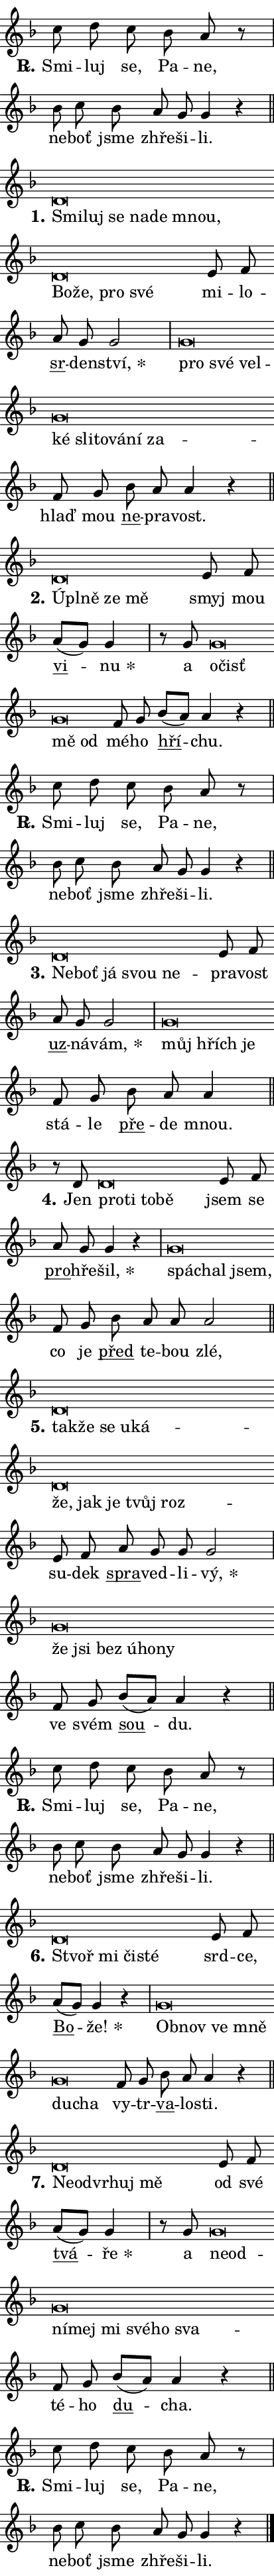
\version "2.22.1"
\header { tagline = "" }
\paper {
  indent = 0\cm
  top-margin = 0\cm
  right-margin = 0\cm
  bottom-margin = 0\cm
  left-margin = 0\cm
  paper-width = 7\cm
  page-breaking = #ly:one-page-breaking
  system-system-spacing.basic-distance = #11
  score-system-spacing.basic-distance = #11
  ragged-last = ##f
}


%% Author: Thomas Morley
%% https://lists.gnu.org/archive/html/lilypond-user/2020-05/msg00002.html
#(define (line-position grob)
"Returns position of @var[grob} in current system:
   @code{'start}, if at first time-step
   @code{'end}, if at last time-step
   @code{'middle} otherwise
"
  (let* ((col (ly:item-get-column grob))
         (ln (ly:grob-object col 'left-neighbor))
         (rn (ly:grob-object col 'right-neighbor))
         (col-to-check-left (if (ly:grob? ln) ln col))
         (col-to-check-right (if (ly:grob? rn) rn col))
         (break-dir-left
           (and
             (ly:grob-property col-to-check-left 'non-musical #f)
             (ly:item-break-dir col-to-check-left)))
         (break-dir-right
           (and
             (ly:grob-property col-to-check-right 'non-musical #f)
             (ly:item-break-dir col-to-check-right))))
        (cond ((eqv? 1 break-dir-left) 'start)
              ((eqv? -1 break-dir-right) 'end)
              (else 'middle))))

#(define (tranparent-at-line-position vctor)
  (lambda (grob)
  "Relying on @code{line-position} select the relevant enry from @var{vctor}.
Used to determine transparency,"
    (case (line-position grob)
      ((end) (not (vector-ref vctor 0)))
      ((middle) (not (vector-ref vctor 1)))
      ((start) (not (vector-ref vctor 2))))))

noteHeadBreakVisibility =
#(define-music-function (break-visibility)(vector?)
"Makes @code{NoteHead}s transparent relying on @var{break-visibility}"
#{
  \override NoteHead.transparent =
    #(tranparent-at-line-position break-visibility)
#})

#(define delete-ledgers-for-transparent-note-heads
  (lambda (grob)
    "Reads whether a @code{NoteHead} is transparent.
If so this @code{NoteHead} is removed from @code{'note-heads} from
@var{grob}, which is supposed to be @code{LedgerLineSpanner}.
As a result ledgers are not printed for this @code{NoteHead}"
    (let* ((nhds-array (ly:grob-object grob 'note-heads))
           (nhds-list
             (if (ly:grob-array? nhds-array)
                 (ly:grob-array->list nhds-array)
                 '()))
           ;; Relies on the transparent-property being done before
           ;; Staff.LedgerLineSpanner.after-line-breaking is executed.
           ;; This is fragile ...
           (to-keep
             (remove
               (lambda (nhd)
                 (ly:grob-property nhd 'transparent #f))
               nhds-list)))
      ;; TODO find a better method to iterate over grob-arrays, similiar
      ;; to filter/remove etc for lists
      ;; For now rebuilt from scratch
      (set! (ly:grob-object grob 'note-heads)  '())
      (for-each
        (lambda (nhd)
          (ly:pointer-group-interface::add-grob grob 'note-heads nhd))
        to-keep))))

hideNotes = {
  \noteHeadBreakVisibility #begin-of-line-visible
}
unHideNotes = {
  \noteHeadBreakVisibility #all-visible
}

% work-around for resetting accidentals
% https://lilypond.org/doc/v2.23/Documentation/notation/displaying-rhythms#unmetered-music
cadenzaMeasure = {
  \cadenzaOff
  \partial 1024 s1024
  \cadenzaOn
}

#(define-markup-command (accent layout props text) (markup?)
  "Underline accented syllable"
  (interpret-markup layout props
    #{\markup \override #'(offset . 4.3) \underline { #text }#}))

responsum = \markup \concat {
  "R" \hspace #-1.05 \path #0.1 #'((moveto 0 0.07) (lineto 0.9 0.8)) \hspace #0.05 "."
}

\layout {
    \context {
        \Staff
        \remove "Time_signature_engraver"
        \override LedgerLineSpanner.after-line-breaking = #delete-ledgers-for-transparent-note-heads
    }
    \context {
        \Voice {
            \override NoteHead.output-attributes = #'((class . "notehead"))
            \override Hairpin.height = #0.55
        }
    }
    \context {
        \Lyrics {
            \override StanzaNumber.output-attributes = #'((class . "stanzanumber"))
            \override LyricSpace.minimum-distance = #0.9
            \override LyricText.font-name = #"TeX Gyre Schola"
            \override LyricText.font-size = 1
            \override StanzaNumber.font-name = #"TeX Gyre Schola Bold"
            \override StanzaNumber.font-size = 1
        }
    }
}

% magnetic-lyrics.ily
%
%   written by
%     Jean Abou Samra <jean@abou-samra.fr>
%     Werner Lemberg <wl@gnu.org>
%
%   adapted by
%     Jiri Hon <jiri.hon@gmail.com>
%
% Version 2022-Apr-15

% https://www.mail-archive.com/lilypond-user@gnu.org/msg149350.html

#(define (Left_hyphen_pointer_engraver context)
   "Collect syllable-hyphen-syllable occurrences in lyrics and store
them in properties.  This engraver only looks to the left.  For
example, if the lyrics input is @code{foo -- bar}, it does the
following.

@itemize @bullet
@item
Set the @code{text} property of the @code{LyricHyphen} grob between
@q{foo} and @q{bar} to @code{foo}.

@item
Set the @code{left-hyphen} property of the @code{LyricText} grob with
text @q{foo} to the @code{LyricHyphen} grob between @q{foo} and
@q{bar}.
@end itemize

Use this auxiliary engraver in combination with the
@code{lyric-@/text::@/apply-@/magnetic-@/offset!} hook."
   (let ((hyphen #f)
         (text #f))
     (make-engraver
      (acknowledgers
       ((lyric-syllable-interface engraver grob source-engraver)
        (set! text grob)))
      (end-acknowledgers
       ((lyric-hyphen-interface engraver grob source-engraver)
        ;(when (not (grob::has-interface grob 'lyric-space-interface))
          (set! hyphen grob)));)
      ((stop-translation-timestep engraver)
       (when (and text hyphen)
         (ly:grob-set-object! text 'left-hyphen hyphen))
       (set! text #f)
       (set! hyphen #f)))))

#(define (lyric-text::apply-magnetic-offset! grob)
   "If the space between two syllables is less than the value in
property @code{LyricText@/.details@/.squash-threshold}, move the right
syllable to the left so that it gets concatenated with the left
syllable.

Use this function as a hook for
@code{LyricText@/.after-@/line-@/breaking} if the
@code{Left_@/hyphen_@/pointer_@/engraver} is active."
   (let ((hyphen (ly:grob-object grob 'left-hyphen #f)))
     (when hyphen
       (let ((left-text (ly:spanner-bound hyphen LEFT)))
         (when (grob::has-interface left-text 'lyric-syllable-interface)
           (let* ((common (ly:grob-common-refpoint grob left-text X))
                  (this-x-ext (ly:grob-extent grob common X))
                  (left-x-ext
                   (begin
                     ;; Trigger magnetism for left-text.
                     (ly:grob-property left-text 'after-line-breaking)
                     (ly:grob-extent left-text common X)))
                  ;; `delta` is the gap width between two syllables.
                  (delta (- (interval-start this-x-ext)
                            (interval-end left-x-ext)))
                  (details (ly:grob-property grob 'details))
                  (threshold (assoc-get 'squash-threshold details 0.2)))
             (when (< delta threshold)
               (let* (;; We have to manipulate the input text so that
                      ;; ligatures crossing syllable boundaries are not
                      ;; disabled.  For languages based on the Latin
                      ;; script this is essentially a beautification.
                      ;; However, for non-Western scripts it can be a
                      ;; necessity.
                      (lt (ly:grob-property left-text 'text))
                      (rt (ly:grob-property grob 'text))
                      (is-space (grob::has-interface hyphen 'lyric-space-interface))
                      (space (if is-space " " ""))
                      (space-markup (grob-interpret-markup grob " "))
                      (space-size (interval-length (ly:stencil-extent space-markup X)))
                      (extra-delta (if is-space space-size 0))
                      ;; Append new syllable.
                      (ltrt-space (if (and (string? lt) (string? rt))
                                (string-append lt space rt)
                                (make-concat-markup (list lt space rt))))
                      ;; Right-align `ltrt` to the right side.
                      (ltrt-space-markup (grob-interpret-markup
                               grob
                               (make-translate-markup
                                (cons (interval-length this-x-ext) 0)
                                (make-right-align-markup ltrt-space)))))
                 (begin
                   ;; Don't print `left-text`.
                   (ly:grob-set-property! left-text 'stencil #f)
                   ;; Set text and stencil (which holds all collected
                   ;; syllables so far) and shift it to the left.
                   (ly:grob-set-property! grob 'text ltrt-space)
                   (ly:grob-set-property! grob 'stencil ltrt-space-markup)
                   (ly:grob-translate-axis! grob (- (- delta extra-delta)) X))))))))))


#(define (lyric-hyphen::displace-bounds-first grob)
   ;; Make very sure this callback isn't triggered too early.
   (let ((left (ly:spanner-bound grob LEFT))
         (right (ly:spanner-bound grob RIGHT)))
     (ly:grob-property left 'after-line-breaking)
     (ly:grob-property right 'after-line-breaking)
     (ly:lyric-hyphen::print grob)))

squashThreshold = #0.4

\layout {
  \context {
    \Lyrics
    \consists #Left_hyphen_pointer_engraver
    \override LyricText.after-line-breaking =
      #lyric-text::apply-magnetic-offset!
    \override LyricHyphen.stencil = #lyric-hyphen::displace-bounds-first
    \override LyricText.details.squash-threshold = \squashThreshold
    \override LyricHyphen.minimum-distance = 0
    \override LyricHyphen.minimum-length = \squashThreshold
  }
}

squash = \override LyricText.details.squash-threshold = 9999
unSquash = \override LyricText.details.squash-threshold = \squashThreshold

left = \override LyricText.self-alignment-X = #LEFT
unLeft = \revert LyricText.self-alignment-X

starOffset = #(lambda (grob) 
                (let ((x_offset (ly:self-alignment-interface::aligned-on-x-parent grob)))
                  (if (= x_offset 0) 0 (+ x_offset 1.2))))

star = #(define-music-function (syllable)(string?)
"Append star separator at the end of a syllable"
#{
  \once \override LyricText.X-offset = #starOffset
  \lyricmode { \markup {
    #syllable
    \override #'((font-name . "TeX Gyre Schola Bold")) \hspace #0.2 \lower #0.65 \larger "*"
  } }
#})

starAccent = #(define-music-function (syllable)(string?)
"Append star separator at the end of a syllable and make accent"
#{
  \once \override LyricText.X-offset = #starOffset
  \lyricmode { \markup {
    \accent #syllable
    \override #'((font-name . "TeX Gyre Schola Bold")) \hspace #0.2 \lower #0.65 \larger "*"
  } }
#})

breath = #(define-music-function (syllable)(string?)
"Append breathing indicator at the end of a syllable"
#{
  \lyricmode { \markup { #syllable "+" } }
#})

optionalBreath = #(define-music-function (syllable)(string?)
"Append optional breathing indicator at the end of a syllable"
#{
  \lyricmode { \markup { #syllable "(+)" } }
#})


\score {
    <<
        \new Voice = "melody" { \cadenzaOn \key f \major \relative { c''8 d c bes a r \cadenzaMeasure \bar "|" bes c bes \bar "" a g g4 r \cadenzaMeasure \bar "||" \break }
\relative { d'\breve*1/16 \hideNotes \breve*1/16 \bar "" \breve*1/16 \bar "" \breve*1/16 \bar "" \breve*1/16 \bar "" \breve*1/16 \bar "" \breve*1/16 \bar "" \breve*1/16 \bar "" \breve*1/16 \breve*1/16 \bar "" \unHideNotes e8 f \bar "" a g g2 \cadenzaMeasure \bar "|" g\breve*1/16 \hideNotes \breve*1/16 \bar "" \breve*1/16 \bar "" \breve*1/16 \bar "" \breve*1/16 \bar "" \breve*1/16 \bar "" \breve*1/16 \bar "" \breve*1/16 \breve*1/16 \bar "" \unHideNotes f8 g \bar "" bes a a4 r \cadenzaMeasure \bar "||" \break }
\relative { d'\breve*1/16 \hideNotes \breve*1/16 \bar "" \breve*1/16 \breve*1/16 \bar "" \unHideNotes e8 f \bar "" a[( g)] g4 \cadenzaMeasure \bar "|" r8 g8 g\breve*1/16 \hideNotes \breve*1/16 \bar "" \breve*1/16 \breve*1/16 \bar "" \unHideNotes f8 g \bar "" bes[( a)] a4 r \cadenzaMeasure \bar "||" \break }
\relative { c''8 d c bes a r \cadenzaMeasure \bar "|" bes c bes \bar "" a g g4 r \cadenzaMeasure \bar "||" \break }
\relative { d'\breve*1/16 \hideNotes \breve*1/16 \bar "" \breve*1/16 \bar "" \breve*1/16 \breve*1/16 \bar "" \unHideNotes e8 f \bar "" a g g2 \cadenzaMeasure \bar "|" g\breve*1/16 \hideNotes \breve*1/16 \breve*1/16 \bar "" \unHideNotes f8 g \bar "" bes a a4 \cadenzaMeasure \bar "||" \break }
\relative { r8 d'8 d\breve*1/16 \hideNotes \breve*1/16 \bar "" \breve*1/16 \breve*1/16 \bar "" \unHideNotes e8 f \bar "" a g g4 r \cadenzaMeasure \bar "|" g\breve*1/16 \hideNotes \breve*1/16 \breve*1/16 \bar "" \unHideNotes f8 g \bar "" bes a a a2 \cadenzaMeasure \bar "||" \break }
\relative { d'\breve*1/16 \hideNotes \breve*1/16 \bar "" \breve*1/16 \bar "" \breve*1/16 \bar "" \breve*1/16 \bar "" \breve*1/16 \bar "" \breve*1/16 \bar "" \breve*1/16 \bar "" \breve*1/16 \breve*1/16 \bar "" \unHideNotes e8 f \bar "" a g g g2 \cadenzaMeasure \bar "|" g\breve*1/16 \hideNotes \breve*1/16 \bar "" \breve*1/16 \bar "" \breve*1/16 \bar "" \breve*1/16 \breve*1/16 \bar "" \unHideNotes f8 g \bar "" bes[( a)] a4 r \cadenzaMeasure \bar "||" \break }
\relative { c''8 d c bes a r \cadenzaMeasure \bar "|" bes c bes \bar "" a g g4 r \cadenzaMeasure \bar "||" \break }
\relative { d'\breve*1/16 \hideNotes \breve*1/16 \bar "" \breve*1/16 \breve*1/16 \bar "" \unHideNotes e8 f \bar "" a[( g)] g4 r \cadenzaMeasure \bar "|" g\breve*1/16 \hideNotes \breve*1/16 \bar "" \breve*1/16 \bar "" \breve*1/16 \bar "" \breve*1/16 \breve*1/16 \bar "" \unHideNotes f8 g \bar "" bes a a4 r \cadenzaMeasure \bar "||" \break }
\relative { d'\breve*1/16 \hideNotes \breve*1/16 \bar "" \breve*1/16 \bar "" \breve*1/16 \breve*1/16 \bar "" \unHideNotes e8 f \bar "" a[( g)] g4 \cadenzaMeasure \bar "|" r8 g8 g\breve*1/16 \hideNotes \breve*1/16 \bar "" \breve*1/16 \bar "" \breve*1/16 \bar "" \breve*1/16 \bar "" \breve*1/16 \bar "" \breve*1/16 \breve*1/16 \bar "" \unHideNotes f8 g \bar "" bes[( a)] a4 r \cadenzaMeasure \bar "||" \break }
\relative { c''8 d c bes a r \cadenzaMeasure \bar "|" bes c bes \bar "" a g g4 r \cadenzaMeasure \bar "||" \break } \bar "|." }
        \new Lyrics \lyricsto "melody" { \lyricmode { \set stanza = \responsum
Smi -- luj se, Pa -- ne, ne -- boť jsme zhře -- ši -- li.
\set stanza = "1."
\left Smi -- \squash luj se na -- de mnou, Bo -- že, pro své \unLeft \unSquash mi -- lo -- \markup \accent sr -- den -- \star ství, \left pro \squash své vel -- ké sli -- to -- vá -- ní za -- \unLeft \unSquash hlaď mou \markup \accent ne -- pra -- vost.
\set stanza = "2."
\left Úpl -- \squash ně ze mě \unLeft \unSquash smyj mou \markup \accent vi -- \star nu a \left o -- \squash čisť mě od \unLeft \unSquash mé -- ho \markup \accent hří -- chu.
\set stanza = \responsum
Smi -- luj se, Pa -- ne, ne -- boť jsme zhře -- ši -- li.
\set stanza = "3."
\left Ne -- \squash boť já svou ne -- \unLeft \unSquash pra -- vost \markup \accent uz -- ná -- \star vám, \left můj \squash hřích je \unLeft \unSquash stá -- le \markup \accent pře -- de mnou.
\set stanza = "4."
Jen \left pro -- \squash ti to -- bě \unLeft \unSquash jsem se \markup \accent pro -- hře -- \star šil, \left spá -- \squash chal jsem, \unLeft \unSquash co je \markup \accent před te -- bou zlé,
\set stanza = "5."
\left tak -- \squash že se u -- ká -- že, jak je tvůj roz -- \unLeft \unSquash su -- dek \markup \accent spra -- ved -- li -- \star vý, \left že \squash jsi bez ú -- ho -- ny \unLeft \unSquash ve svém \markup \accent sou -- du.
\set stanza = \responsum
Smi -- luj se, Pa -- ne, ne -- boť jsme zhře -- ši -- li.
\set stanza = "6."
\left Stvoř \squash mi či -- sté \unLeft \unSquash srd -- ce, \markup \accent Bo -- \star že! \left Ob -- \squash nov ve mně du -- cha \unLeft \unSquash vy -- tr -- \markup \accent va -- lo -- sti.
\set stanza = "7."
\left Ne -- \squash od -- vr -- huj mě \unLeft \unSquash od své \markup \accent tvá -- \star ře a \left ne -- \squash od -- ní -- mej mi své -- ho sva -- \unLeft \unSquash té -- ho \markup \accent du -- cha.
\set stanza = \responsum
Smi -- luj se, Pa -- ne, ne -- boť jsme zhře -- ši -- li. } }
    >>
    \layout {}
}
